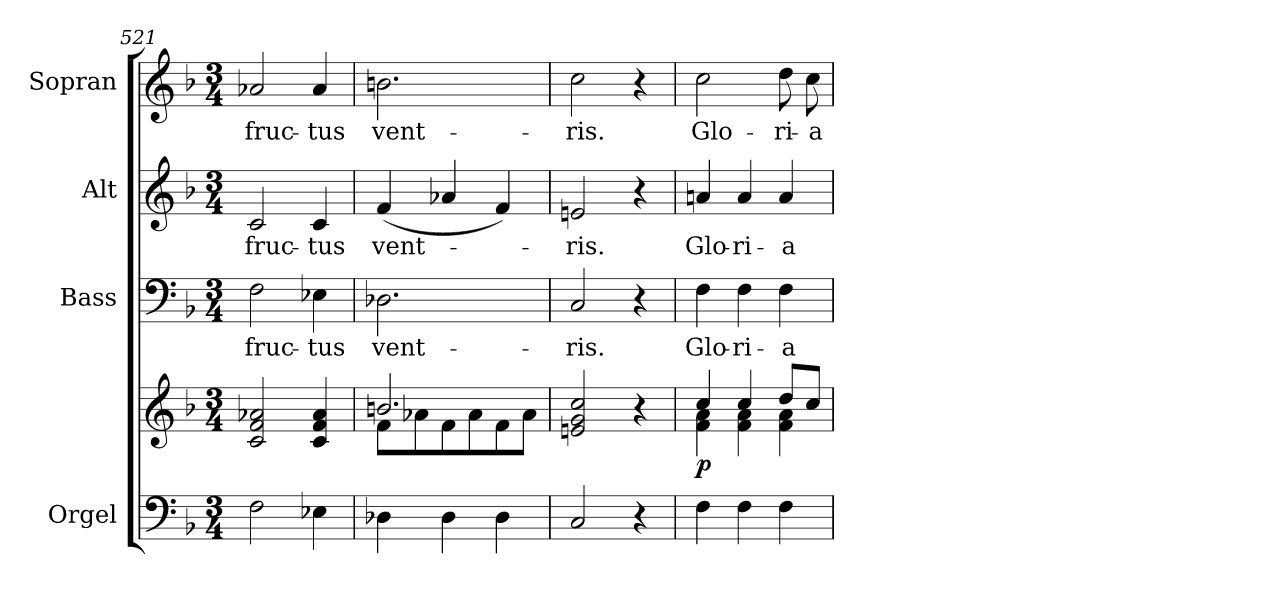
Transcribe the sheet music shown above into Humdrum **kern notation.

**kern	**kern	**dynam	**kern	**text	**kern	**text	**kern	**text
*part4	*part4	*part4	*part3	*part3	*part2	*part2	*part1	*part1
*staff5	*staff4	*staff4/5	*staff3	*staff3	*staff2	*staff2	*staff1	*staff1
*I"Orgel	*	*	*I"Bass	*	*I"Alt	*	*I"Sopran	*
*I'Org.	*	*	*I'B.	*	*I'A.	*	*I'S.	*
*clefF4	*clefG2	*	*clefF4	*	*clefG2	*	*clefG2	*
*k[b-]	*k[b-]	*	*k[b-]	*	*k[b-]	*	*k[b-]	*
*F:	*F:	*	*F:	*	*F:	*	*F:	*
*M3/4	*M3/4	*	*M3/4	*	*M3/4	*	*M3/4	*
=521	=521	=521	=521	=521	=521	=521	=521	=521
!	!	!	!	!LO:LY:b	!	!LO:LY:b	!	!LO:LY:b
2F\	2c/ 2f/ 2a-X/	.	2F\	fruc-	2c/	fruc-	2a-X/	fruc-
!	!	!	!	!LO:LY:b	!	!LO:LY:b	!	!LO:LY:b
4E-X\	4c/ 4f/ 4a-/	.	4E-X\	-tus	4c/	-tus	4a-/	-tus
=522	=522	=522	=522	=522	=522	=522	=522	=522
*	*^	*	*	*	*	*	*	*
!	!	!	!	!	!LO:LY:b	!	!LO:LY:b	!	!LO:LY:b
4D-X\	2.bn/	8f\L	.	2.D-X\	vent-	(<4f/	vent-	2.bn\	vent-
.	.	8a-X\	.	.	.	.	.	.	.
4D-\	.	8f\	.	.	.	4a-X/	.	.	.
.	.	8a-\	.	.	.	.	.	.	.
4D-\	.	8f\	.	.	.	4f/)	.	.	.
.	.	8a-\J	.	.	.	.	.	.	.
!!LO:PB:g=z
=523	=523	=523	=523	=523	=523	=523	=523	=523	=523
!	!	!	!	!	!LO:LY:b	!	!LO:LY:b	!	!LO:LY:b
*	*v	*v	*	*	*	*	*	*	*
2C/	2en/ 2g/ 2cc/	.	2C/	-ris.	2en/	-ris.	2cc\	-ris.
4r	4r	.	4r	.	4r	.	4r	.
=524	=524	=524	=524	=524	=524	=524	=524	=524
*	*^	*	*	*	*	*	*	*
!	!	!	!LO:DY:b	!	!LO:LY:b	!	!LO:LY:b	!	!LO:LY:b
4F\	4cc/	4f\ 4a\	p	4F\	Glo-	4an/	Glo-	2cc\	Glo-
!	!	!	!	!	!LO:LY:b	!	!LO:LY:b	!	!
4F\	4cc/	4f\ 4a\	.	4F\	-ri-	4a/	-ri-	.	.
!	!	!	!	!	!LO:LY:b	!	!LO:LY:b	!	!LO:LY:b
4F\	8dd/L	4f\ 4a\	.	4F\	-a	4a/	-a	8dd\	-ri-
!	!	!	!	!	!	!	!	!	!LO:LY:b
.	8cc/J	.	.	.	.	.	.	8cc\	-a
*	*v	*v	*	*	*	*	*	*	*
=	=	=	=	=	=	=	=	=
*-	*-	*-	*-	*-	*-	*-	*-	*-
